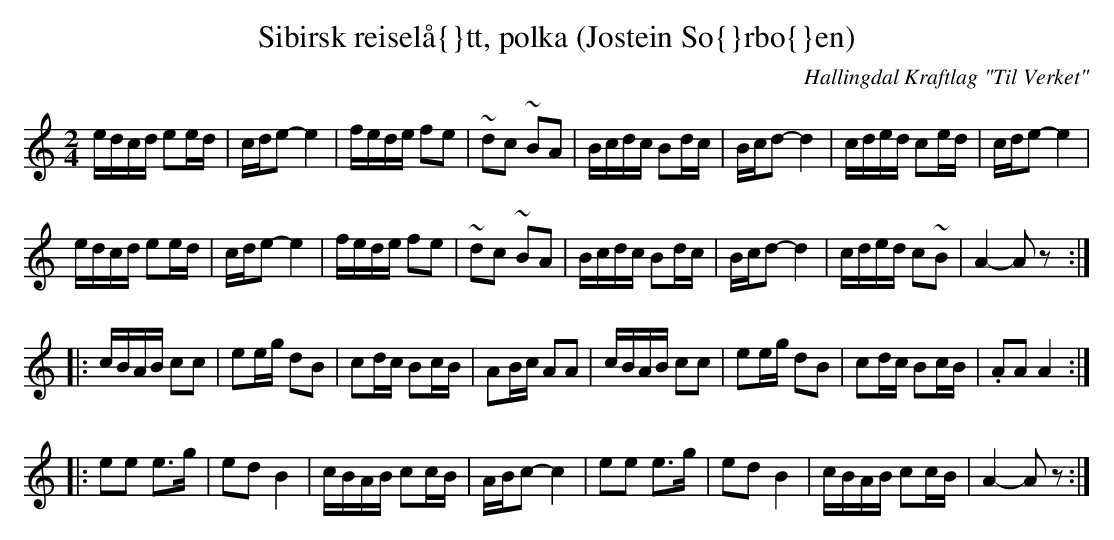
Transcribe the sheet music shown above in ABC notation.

X:1
T:Sibirsk reisel\aa{}tt, polka (Jostein S\o{}rb\o{}en)
M:2/4
L:1/16
C:Hallingdal Kraftlag "Til Verket"
K:C
edcd e2ed|cde2-e4|fede f2e2|~d2c2 ~B2A2|\
Bcdc B2dc|Bcd2-d4|cded c2ed|cde2-e4|
edcd e2ed|cde2-e4|fede f2e2|~d2c2 ~B2A2|\
Bcdc B2dc|Bcd2-d4|cded c2~B2|A4-A2z2:|
|:cBAB c2c2|e2eg d2B2|c2dc B2cB|A2Bc A2A2|\
cBAB c2c2|e2eg d2B2|c2dc B2cB|.A2A2 A4:|
|:e2e2 e3g|e2d2 B4|cBAB c2cB|ABc2-c4|\
e2e2 e3g|e2d2 B4|cBAB c2cB|A4-A2z2:|
